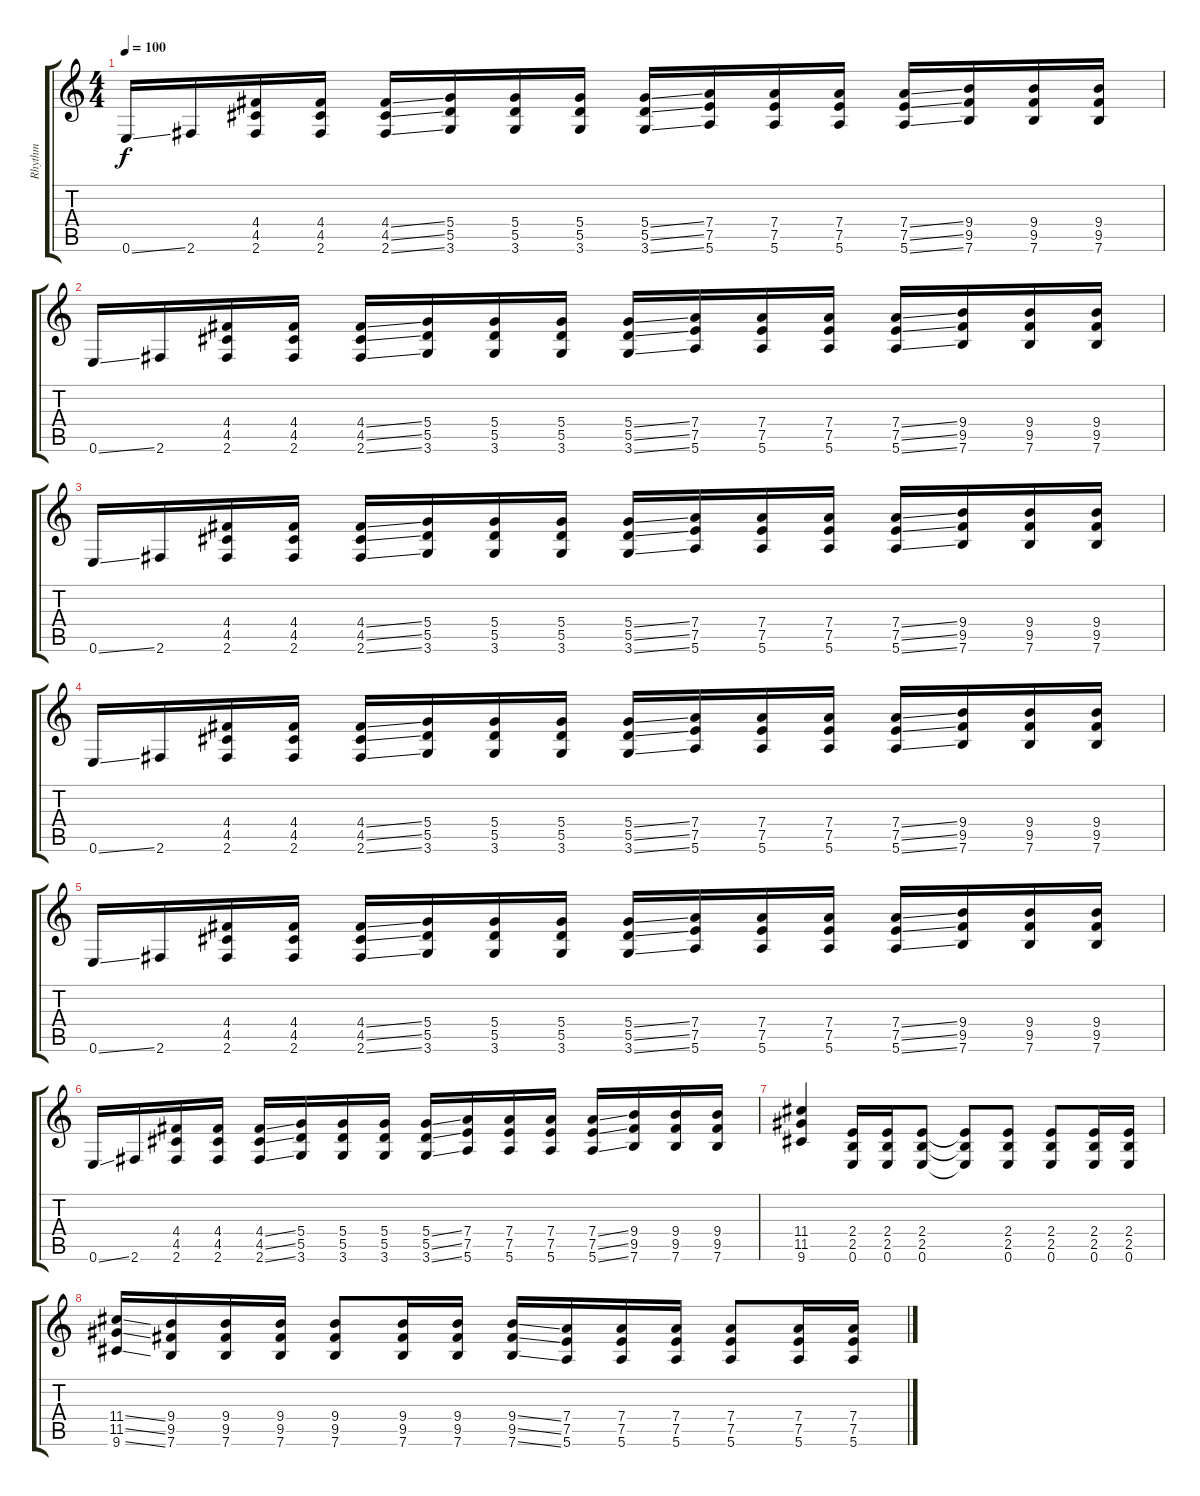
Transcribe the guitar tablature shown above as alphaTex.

\track ("Rhythm" "Rhythm") {instrument distortionguitar}
\staff {score tabs}
\tuning (E4 B3 G3 D3 A2 E2) {hide}
\ts (4 4)
\tempo 100
\clef g2
\ks c
0.6{ss}.16{dy f} 2.6.16 (4.4 4.5 2.6).16 (4.4 4.5 2.6).16 (4.4{ss} 4.5{ss} 2.6{ss}).16 (5.4 5.5 3.6).16 (5.4 5.5 3.6).16 (5.4 5.5 3.6).16 (5.4{ss} 5.5{ss} 3.6{ss}).16 (7.4 7.5 5.6).16 (7.4 7.5 5.6).16 (7.4 7.5 5.6).16 (7.4{ss} 7.5{ss} 5.6{ss}).16 (9.4 9.5 7.6).16 (9.4 9.5 7.6).16 (9.4 9.5 7.6).16 |
0.6{ss}.16 2.6.16 (4.4 4.5 2.6).16 (4.4 4.5 2.6).16 (4.4{ss} 4.5{ss} 2.6{ss}).16 (5.4 5.5 3.6).16 (5.4 5.5 3.6).16 (5.4 5.5 3.6).16 (5.4{ss} 5.5{ss} 3.6{ss}).16 (7.4 7.5 5.6).16 (7.4 7.5 5.6).16 (7.4 7.5 5.6).16 (7.4{ss} 7.5{ss} 5.6{ss}).16 (9.4 9.5 7.6).16 (9.4 9.5 7.6).16 (9.4 9.5 7.6).16 |
0.6{ss}.16 2.6.16 (4.4 4.5 2.6).16 (4.4 4.5 2.6).16 (4.4{ss} 4.5{ss} 2.6{ss}).16 (5.4 5.5 3.6).16 (5.4 5.5 3.6).16 (5.4 5.5 3.6).16 (5.4{ss} 5.5{ss} 3.6{ss}).16 (7.4 7.5 5.6).16 (7.4 7.5 5.6).16 (7.4 7.5 5.6).16 (7.4{ss} 7.5{ss} 5.6{ss}).16 (9.4 9.5 7.6).16 (9.4 9.5 7.6).16 (9.4 9.5 7.6).16 |
0.6{ss}.16 2.6.16 (4.4 4.5 2.6).16 (4.4 4.5 2.6).16 (4.4{ss} 4.5{ss} 2.6{ss}).16 (5.4 5.5 3.6).16 (5.4 5.5 3.6).16 (5.4 5.5 3.6).16 (5.4{ss} 5.5{ss} 3.6{ss}).16 (7.4 7.5 5.6).16 (7.4 7.5 5.6).16 (7.4 7.5 5.6).16 (7.4{ss} 7.5{ss} 5.6{ss}).16 (9.4 9.5 7.6).16 (9.4 9.5 7.6).16 (9.4 9.5 7.6).16 |
0.6{ss}.16 2.6.16 (4.4 4.5 2.6).16 (4.4 4.5 2.6).16 (4.4{ss} 4.5{ss} 2.6{ss}).16 (5.4 5.5 3.6).16 (5.4 5.5 3.6).16 (5.4 5.5 3.6).16 (5.4{ss} 5.5{ss} 3.6{ss}).16 (7.4 7.5 5.6).16 (7.4 7.5 5.6).16 (7.4 7.5 5.6).16 (7.4{ss} 7.5{ss} 5.6{ss}).16 (9.4 9.5 7.6).16 (9.4 9.5 7.6).16 (9.4 9.5 7.6).16 |
0.6{ss}.16 2.6.16 (4.4 4.5 2.6).16 (4.4 4.5 2.6).16 (4.4{ss} 4.5{ss} 2.6{ss}).16 (5.4 5.5 3.6).16 (5.4 5.5 3.6).16 (5.4 5.5 3.6).16 (5.4{ss} 5.5{ss} 3.6{ss}).16 (7.4 7.5 5.6).16 (7.4 7.5 5.6).16 (7.4 7.5 5.6).16 (7.4{ss} 7.5{ss} 5.6{ss}).16 (9.4 9.5 7.6).16 (9.4 9.5 7.6).16 (9.4 9.5 7.6).16 |
(11.4 11.5 9.6).4 (2.4 2.5 0.6).16 (2.4 2.5 0.6).16 (2.4 2.5 0.6).8 (2.4{t} 2.5{t} 0.6{t}).8 (2.4 2.5 0.6).8 (2.4 2.5 0.6).8 (2.4 2.5 0.6).16 (2.4 2.5 0.6).16 |
(11.4{ss} 11.5{ss} 9.6{ss}).16 (9.4 9.5 7.6).16 (9.4 9.5 7.6).16 (9.4 9.5 7.6).16 (9.4 9.5 7.6).8 (9.4 9.5 7.6).16 (9.4 9.5 7.6).16 (9.4{ss} 9.5{ss} 7.6{ss}).16 (7.4 7.5 5.6).16 (7.4 7.5 5.6).16 (7.4 7.5 5.6).16 (7.4 7.5 5.6).8 (7.4 7.5 5.6).16 (7.4 7.5 5.6).16
